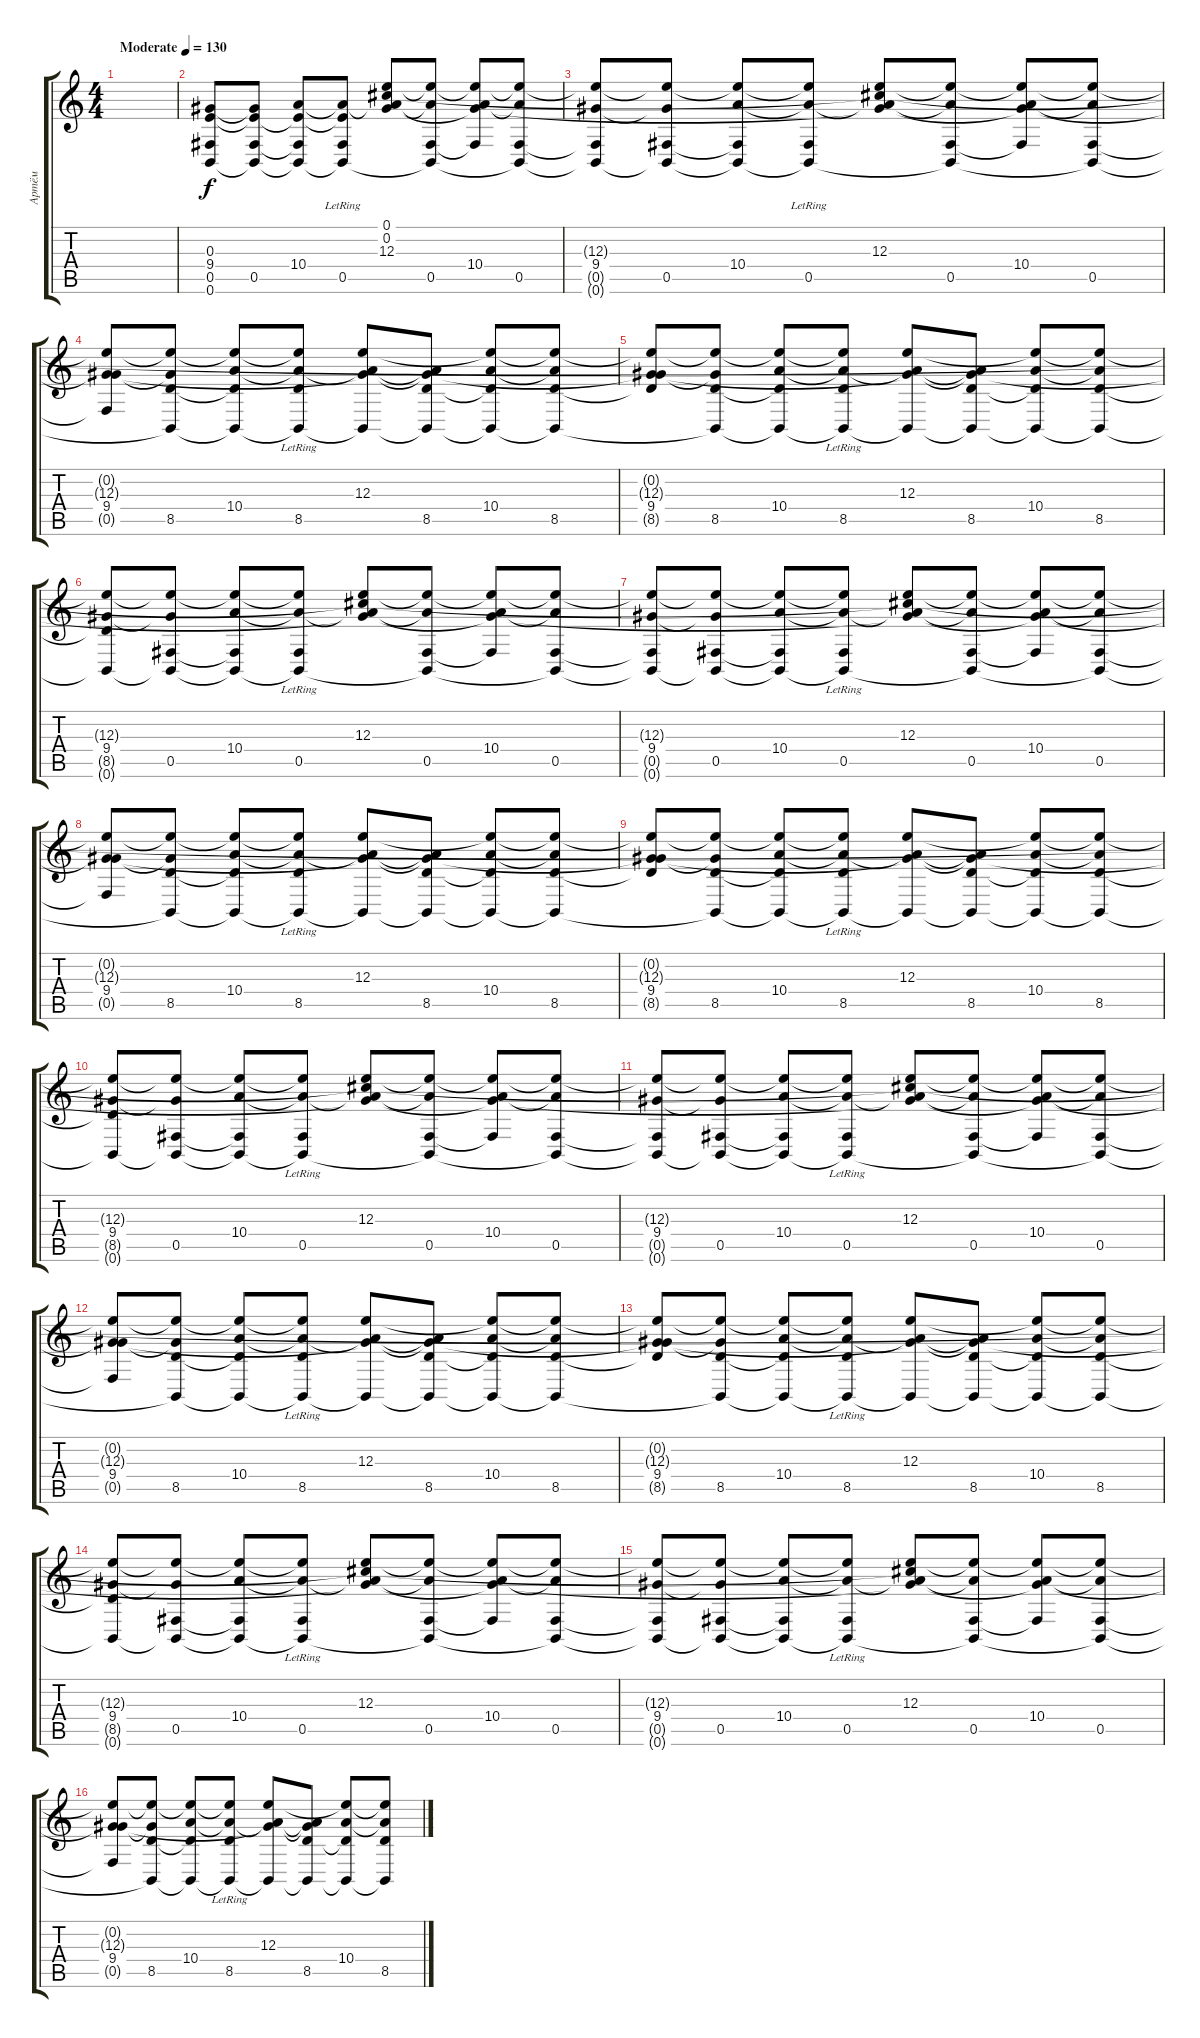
\track ("Артём" "Артём") {instrument acousticguitarsteel}
\staff {score tabs}
\tuning (Db4 Ab3 E3 B2 Gb2 B1) {hide}
\ts (4 4)
\tempo (130 "Moderate")
\clef g2
\ks c
|
(0.3 9.4 0.5 0.6).8 (0.3{t} 9.4{t} 0.5 0.6{t}).8 (0.3{t} 10.4 0.5{t} 0.6{t}).8 (0.3{t} 10.4{t} 0.5{lr} 0.6{t}).8 (0.1 0.2 12.3 10.4{t}).8 (12.3{t} 10.4{t} 0.5 0.6{t}).8 (0.2{t} 12.3{t} 10.4 0.5{t}).8 (12.3{t} 10.4{t} 0.5 0.6{t}).8 |
(12.3{t} 9.4 0.5{t} 0.6{t}).8 (12.3{t} 9.4{t} 0.5 0.6{t}).8 (12.3{t} 10.4 0.5{t} 0.6{t}).8 (12.3{t} 10.4{t} 0.5{lr} 0.6{t}).8 (0.1{t} 0.2{t} 12.3 10.4{t}).8 (12.3{t} 10.4{t} 0.5 0.6{t}).8 (0.2{t} 12.3{t} 10.4 0.5{t}).8 (12.3{t} 10.4{t} 0.5 0.6{t}).8 |
(0.2{t} 12.3{t} 9.4 0.5{t}).8 (12.3{t} 9.4{t} 8.5 0.6{t}).8 (12.3{t} 10.4 8.5{t} 0.6{t}).8 (12.3{t} 10.4{t} 8.5{lr} 0.6{t}).8 (0.2{t} 12.3 10.4{t} 0.6{t}).8 (0.2{t} 10.4{t} 8.5 0.6{t}).8 (12.3{t} 10.4 8.5{t} 0.6{t}).8 (12.3{t} 10.4{t} 8.5 0.6{t}).8 |
(0.2{t} 12.3{t} 9.4 8.5{t}).8 (12.3{t} 9.4{t} 8.5 0.6{t}).8 (12.3{t} 10.4 8.5{t} 0.6{t}).8 (12.3{t} 10.4{t} 8.5{lr} 0.6{t}).8 (0.2{t} 12.3 10.4{t} 0.6{t}).8 (0.2{t} 10.4{t} 8.5 0.6{t}).8 (12.3{t} 10.4 8.5{t} 0.6{t}).8 (12.3{t} 10.4{t} 8.5 0.6{t}).8 |
(12.3{t} 9.4 8.5{t} 0.6{t}).8 (12.3{t} 9.4{t} 0.5 0.6{t}).8 (12.3{t} 10.4 0.5{t} 0.6{t}).8 (12.3{t} 10.4{t} 0.5{lr} 0.6{t}).8 (0.1{t} 0.2{t} 12.3 10.4{t}).8 (12.3{t} 10.4{t} 0.5 0.6{t}).8 (0.2{t} 12.3{t} 10.4 0.5{t}).8 (12.3{t} 10.4{t} 0.5 0.6{t}).8 |
(12.3{t} 9.4 0.5{t} 0.6{t}).8 (12.3{t} 9.4{t} 0.5 0.6{t}).8 (12.3{t} 10.4 0.5{t} 0.6{t}).8 (12.3{t} 10.4{t} 0.5{lr} 0.6{t}).8 (0.1{t} 0.2{t} 12.3 10.4{t}).8 (12.3{t} 10.4{t} 0.5 0.6{t}).8 (0.2{t} 12.3{t} 10.4 0.5{t}).8 (12.3{t} 10.4{t} 0.5 0.6{t}).8 |
(0.2{t} 12.3{t} 9.4 0.5{t}).8 (12.3{t} 9.4{t} 8.5 0.6{t}).8 (12.3{t} 10.4 8.5{t} 0.6{t}).8 (12.3{t} 10.4{t} 8.5{lr} 0.6{t}).8 (0.2{t} 12.3 10.4{t} 0.6{t}).8 (0.2{t} 10.4{t} 8.5 0.6{t}).8 (12.3{t} 10.4 8.5{t} 0.6{t}).8 (12.3{t} 10.4{t} 8.5 0.6{t}).8 |
(0.2{t} 12.3{t} 9.4 8.5{t}).8 (12.3{t} 9.4{t} 8.5 0.6{t}).8 (12.3{t} 10.4 8.5{t} 0.6{t}).8 (12.3{t} 10.4{t} 8.5{lr} 0.6{t}).8 (0.2{t} 12.3 10.4{t} 0.6{t}).8 (0.2{t} 10.4{t} 8.5 0.6{t}).8 (12.3{t} 10.4 8.5{t} 0.6{t}).8 (12.3{t} 10.4{t} 8.5 0.6{t}).8 |
(12.3{t} 9.4 8.5{t} 0.6{t}).8 (12.3{t} 9.4{t} 0.5 0.6{t}).8 (12.3{t} 10.4 0.5{t} 0.6{t}).8 (12.3{t} 10.4{t} 0.5{lr} 0.6{t}).8 (0.1{t} 0.2{t} 12.3 10.4{t}).8 (12.3{t} 10.4{t} 0.5 0.6{t}).8 (0.2{t} 12.3{t} 10.4 0.5{t}).8 (12.3{t} 10.4{t} 0.5 0.6{t}).8 |
(12.3{t} 9.4 0.5{t} 0.6{t}).8 (12.3{t} 9.4{t} 0.5 0.6{t}).8 (12.3{t} 10.4 0.5{t} 0.6{t}).8 (12.3{t} 10.4{t} 0.5{lr} 0.6{t}).8 (0.1{t} 0.2{t} 12.3 10.4{t}).8 (12.3{t} 10.4{t} 0.5 0.6{t}).8 (0.2{t} 12.3{t} 10.4 0.5{t}).8 (12.3{t} 10.4{t} 0.5 0.6{t}).8 |
(0.2{t} 12.3{t} 9.4 0.5{t}).8 (12.3{t} 9.4{t} 8.5 0.6{t}).8 (12.3{t} 10.4 8.5{t} 0.6{t}).8 (12.3{t} 10.4{t} 8.5{lr} 0.6{t}).8 (0.2{t} 12.3 10.4{t} 0.6{t}).8 (0.2{t} 10.4{t} 8.5 0.6{t}).8 (12.3{t} 10.4 8.5{t} 0.6{t}).8 (12.3{t} 10.4{t} 8.5 0.6{t}).8 |
(0.2{t} 12.3{t} 9.4 8.5{t}).8 (12.3{t} 9.4{t} 8.5 0.6{t}).8 (12.3{t} 10.4 8.5{t} 0.6{t}).8 (12.3{t} 10.4{t} 8.5{lr} 0.6{t}).8 (0.2{t} 12.3 10.4{t} 0.6{t}).8 (0.2{t} 10.4{t} 8.5 0.6{t}).8 (12.3{t} 10.4 8.5{t} 0.6{t}).8 (12.3{t} 10.4{t} 8.5 0.6{t}).8 |
(12.3{t} 9.4 8.5{t} 0.6{t}).8 (12.3{t} 9.4{t} 0.5 0.6{t}).8 (12.3{t} 10.4 0.5{t} 0.6{t}).8 (12.3{t} 10.4{t} 0.5{lr} 0.6{t}).8 (0.1{t} 0.2{t} 12.3 10.4{t}).8 (12.3{t} 10.4{t} 0.5 0.6{t}).8 (0.2{t} 12.3{t} 10.4 0.5{t}).8 (12.3{t} 10.4{t} 0.5 0.6{t}).8 |
(12.3{t} 9.4 0.5{t} 0.6{t}).8 (12.3{t} 9.4{t} 0.5 0.6{t}).8 (12.3{t} 10.4 0.5{t} 0.6{t}).8 (12.3{t} 10.4{t} 0.5{lr} 0.6{t}).8 (0.1{t} 0.2{t} 12.3 10.4{t}).8 (12.3{t} 10.4{t} 0.5 0.6{t}).8 (0.2{t} 12.3{t} 10.4 0.5{t}).8 (12.3{t} 10.4{t} 0.5 0.6{t}).8 |
(0.2{t} 12.3{t} 9.4 0.5{t}).8 (12.3{t} 9.4{t} 8.5 0.6{t}).8 (12.3{t} 10.4 8.5{t} 0.6{t}).8 (12.3{t} 10.4{t} 8.5{lr} 0.6{t}).8 (0.2{t} 12.3 10.4{t} 0.6{t}).8 (0.2{t} 10.4{t} 8.5 0.6{t}).8 (12.3{t} 10.4 8.5{t} 0.6{t}).8 (12.3{t} 10.4{t} 8.5 0.6{t}).8
